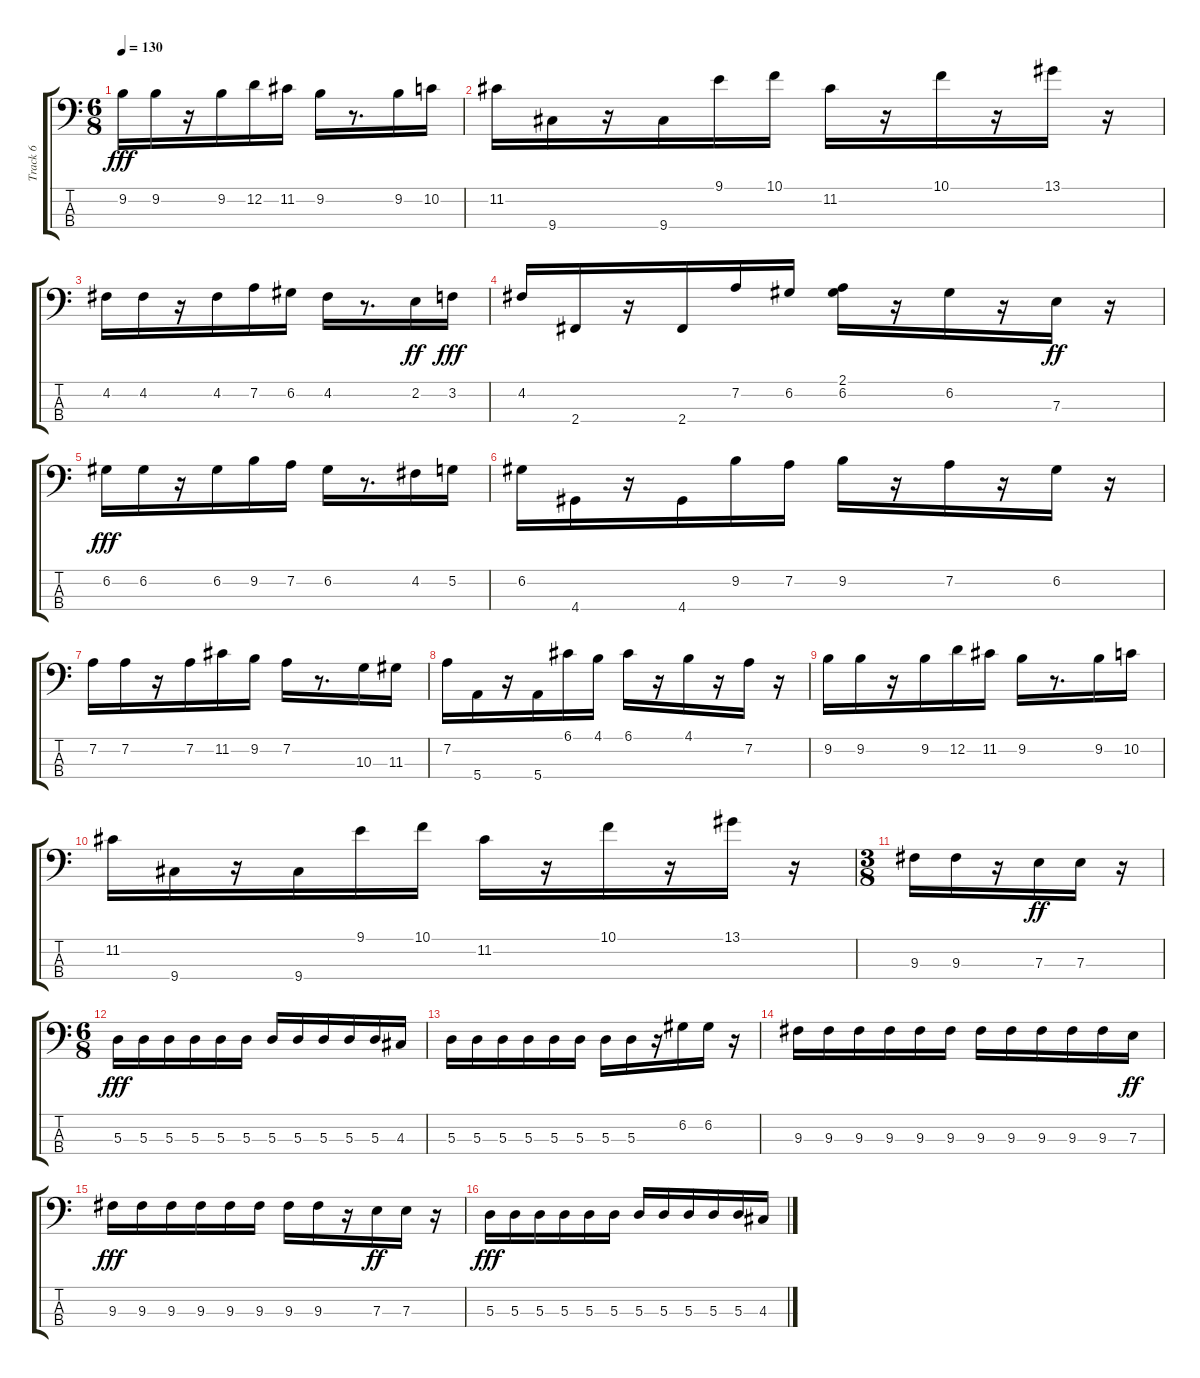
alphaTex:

\track ("Track 6" "Track 6") {instrument slapbass2}
\staff {score tabs}
\tuning (G2 D2 A1 E1) {hide}
\ts (6 8)
\tempo 130
\clef f4
\ks c
9.2.16{dy fff} 9.2.16 r.16 9.2.16 12.2.16 11.2.16 9.2.16 r.8{d} 9.2.16 10.2.16 |
11.2.16 9.4.16 r.16 9.4.16 9.1.16 10.1.16 11.2.16 r.16 10.1.16 r.16 13.1.16 r.16 |
4.2.16 4.2.16 r.16 4.2.16 7.2.16 6.2.16 4.2.16 r.8{d} 2.2.16{dy ff} 3.2.16{dy fff} |
4.2.16 2.4.16 r.16 2.4.16 7.2.16 6.2.16 (2.1 6.2).16 r.16 6.2.16 r.16 7.3.16{dy ff} r.16 |
6.2.16{dy fff} 6.2.16 r.16 6.2.16 9.2.16 7.2.16 6.2.16 r.8{d} 4.2.16 5.2.16 |
6.2.16 4.4.16 r.16 4.4.16 9.2.16 7.2.16 9.2.16 r.16 7.2.16 r.16 6.2.16 r.16 |
7.2.16 7.2.16 r.16 7.2.16 11.2.16 9.2.16 7.2.16 r.8{d} 10.3.16 11.3.16 |
7.2.16 5.4.16 r.16 5.4.16 6.1.16 4.1.16 6.1.16 r.16 4.1.16 r.16 7.2.16 r.16 |
9.2.16 9.2.16 r.16 9.2.16 12.2.16 11.2.16 9.2.16 r.8{d} 9.2.16 10.2.16 |
11.2.16 9.4.16 r.16 9.4.16 9.1.16 10.1.16 11.2.16 r.16 10.1.16 r.16 13.1.16 r.16 |
\ts (3 8)
9.3.16 9.3.16 r.16 7.3.16{dy ff} 7.3.16 r.16 |
\ts (6 8)
5.3.16{dy fff} 5.3.16 5.3.16 5.3.16 5.3.16 5.3.16 5.3.16 5.3.16 5.3.16 5.3.16 5.3.16 4.3.16 |
5.3.16 5.3.16 5.3.16 5.3.16 5.3.16 5.3.16 5.3.16 5.3.16 r.16 6.2.16 6.2.16 r.16 |
9.3.16 9.3.16 9.3.16 9.3.16 9.3.16 9.3.16 9.3.16 9.3.16 9.3.16 9.3.16 9.3.16 7.3.16{dy ff} |
9.3.16{dy fff} 9.3.16 9.3.16 9.3.16 9.3.16 9.3.16 9.3.16 9.3.16 r.16 7.3.16{dy ff} 7.3.16 r.16 |
5.3.16{dy fff} 5.3.16 5.3.16 5.3.16 5.3.16 5.3.16 5.3.16 5.3.16 5.3.16 5.3.16 5.3.16 4.3.16
